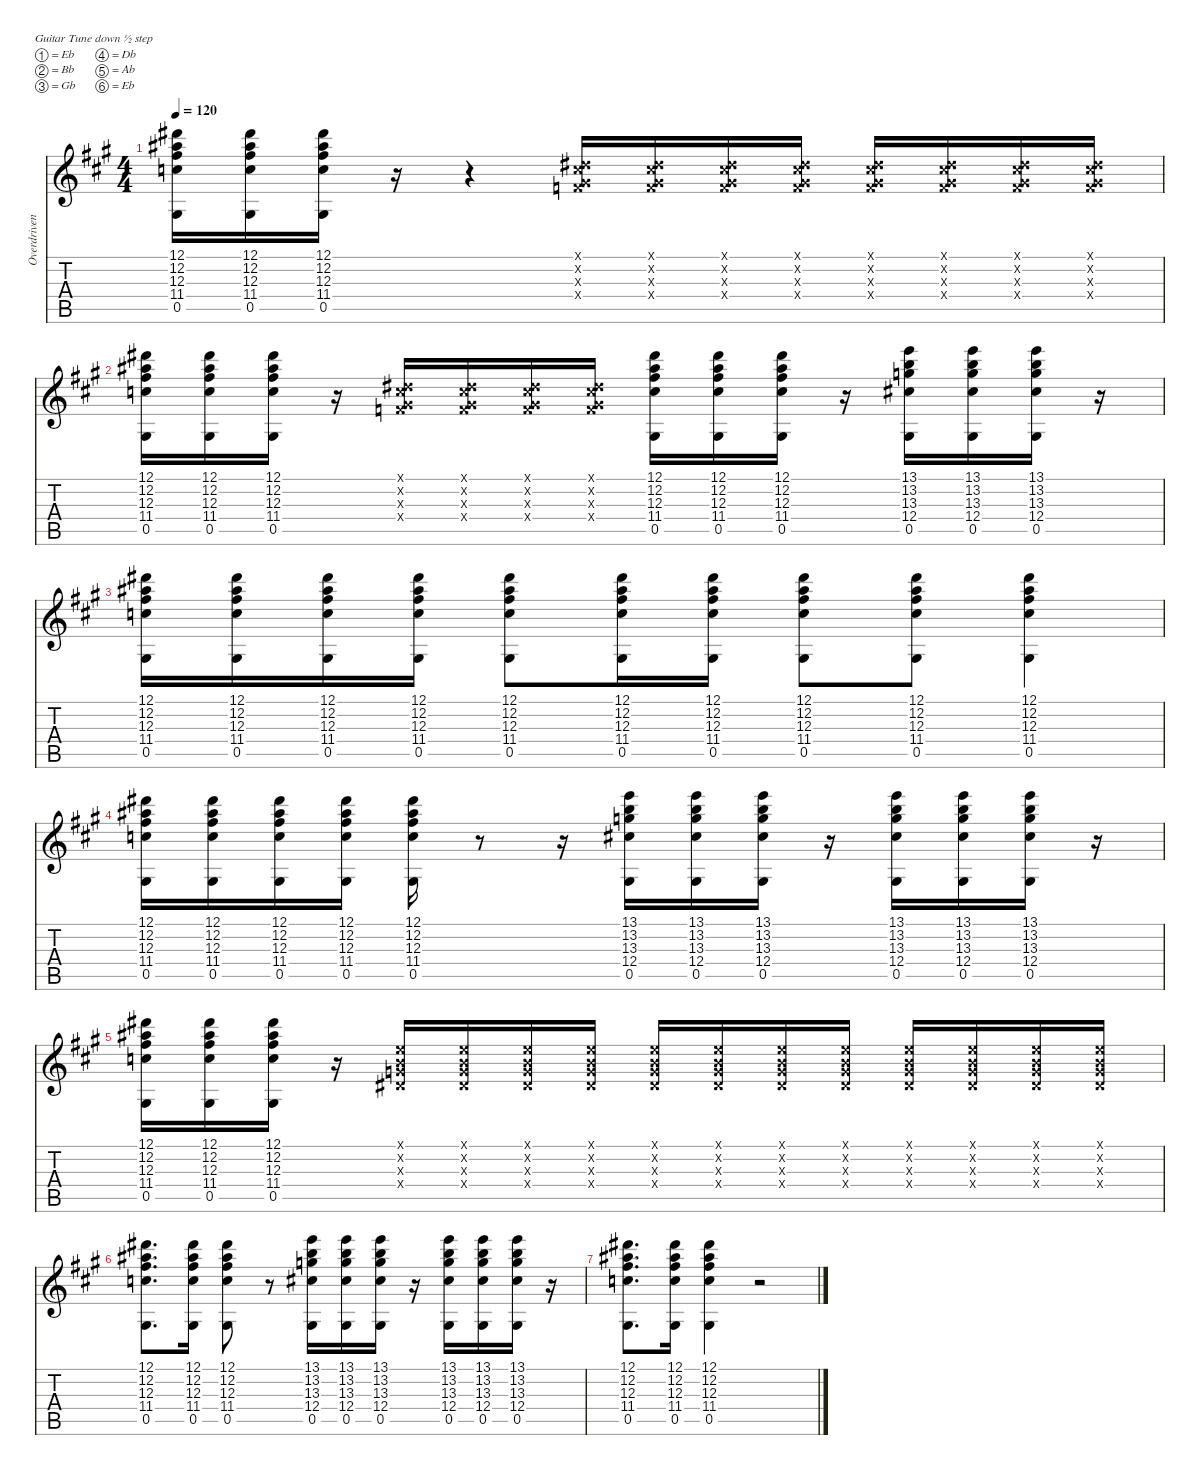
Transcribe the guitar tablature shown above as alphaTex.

\defaultSystemsLayout 4
\hideDynamics
\bracketExtendMode nobrackets
\otherSystemsTrackNameOrientation horizontal
\track ("Overdriven Gtr. Tuned Down 1/2 Step" "Overdriven") {instrument overdrivenguitar}
\staff {score tabs}
\tuning (Eb4 Bb3 Gb3 Db3 Ab2 Eb2)
\ts (4 4)
\tempo 120
\clef g2
\ks a
(12.1{acc #} 12.2{acc #} 12.3{acc #} 11.4{acc forcenatural} 0.5{acc #}).16{dy mf beam Down} (12.1{acc #} 12.2{acc #} 12.3{acc #} 11.4{acc forcenatural} 0.5{acc #}).16{beam Down} (12.1{acc #} 12.2{acc #} 12.3{acc #} 11.4{acc forcenatural} 0.5{acc #}).16{beam Down} r.16{beam Down} r.4{beam Down} (0.1{x acc #} 2.2{x acc forcenatural} 2.3{x acc #} 4.4{x acc forcenatural}).16{beam Up} (0.1{x acc #} 2.2{x acc forcenatural} 2.3{x acc #} 4.4{x acc forcenatural}).16{beam Up} (0.1{x acc #} 2.2{x acc forcenatural} 2.3{x acc #} 4.4{x acc forcenatural}).16{beam Up} (0.1{x acc #} 2.2{x acc forcenatural} 2.3{x acc #} 4.4{x acc forcenatural}).16{beam Up} (0.1{x acc #} 2.2{x acc forcenatural} 2.3{x acc #} 4.4{x acc forcenatural}).16{beam Up} (0.1{x acc #} 2.2{x acc forcenatural} 2.3{x acc #} 4.4{x acc forcenatural}).16{beam Up} (0.1{x acc #} 2.2{x acc forcenatural} 2.3{x acc #} 4.4{x acc forcenatural}).16{beam Up} (0.1{x acc #} 2.2{x acc forcenatural} 2.3{x acc #} 4.4{x acc forcenatural}).16{beam Up} |
(12.1{acc #} 12.2{acc #} 12.3{acc #} 11.4{acc forcenatural} 0.5{acc #}).16{beam Down} (12.1{acc #} 12.2{acc #} 12.3{acc #} 11.4{acc forcenatural} 0.5{acc #}).16{beam Down} (12.1{acc #} 12.2{acc #} 12.3{acc #} 11.4{acc forcenatural} 0.5{acc #}).16{beam Down} r.16{beam Down} (0.1{x acc #} 2.2{x acc forcenatural} 2.3{x acc #} 4.4{x acc forcenatural}).16{beam Up} (0.1{x acc #} 2.2{x acc forcenatural} 2.3{x acc #} 4.4{x acc forcenatural}).16{beam Up} (0.1{x acc #} 2.2{x acc forcenatural} 2.3{x acc #} 4.4{x acc forcenatural}).16{beam Up} (0.1{x acc #} 2.2{x acc forcenatural} 2.3{x acc #} 4.4{x acc forcenatural}).16{beam Up} (12.1{acc #} 12.2{acc #} 12.3{acc #} 11.4{acc forcenatural} 0.5{acc #}).16{beam Down} (12.1{acc #} 12.2{acc #} 12.3{acc #} 11.4{acc forcenatural} 0.5{acc #}).16{beam Down} (12.1{acc #} 12.2{acc #} 12.3{acc #} 11.4{acc forcenatural} 0.5{acc #}).16{beam Down} r.16{beam Down} (13.1{acc forcenatural} 13.2{acc forcenatural} 13.3{acc forcenatural} 12.4{acc #} 0.5{acc #}).16{beam Down} (13.1{acc forcenatural} 13.2{acc forcenatural} 13.3{acc forcenatural} 12.4{acc #} 0.5{acc #}).16{beam Down} (13.1{acc forcenatural} 13.2{acc forcenatural} 13.3{acc forcenatural} 12.4{acc #} 0.5{acc #}).16{beam Down} r.16{beam Down} |
(12.1{acc #} 12.2{acc #} 12.3{acc #} 11.4{acc forcenatural} 0.5{acc #}).16{beam Down} (12.1{acc #} 12.2{acc #} 12.3{acc #} 11.4{acc forcenatural} 0.5{acc #}).16{beam Down} (12.1{acc #} 12.2{acc #} 12.3{acc #} 11.4{acc forcenatural} 0.5{acc #}).16{beam Down} (12.1{acc #} 12.2{acc #} 12.3{acc #} 11.4{acc forcenatural} 0.5{acc #}).16{beam Down} (12.1{acc #} 12.2{acc #} 12.3{acc #} 11.4{acc forcenatural} 0.5{acc #}).8{beam Down} (12.1{acc #} 12.2{acc #} 12.3{acc #} 11.4{acc forcenatural} 0.5{acc #}).16{beam Down} (12.1{acc #} 12.2{acc #} 12.3{acc #} 11.4{acc forcenatural} 0.5{acc #}).16{beam Down} (12.1{acc #} 12.2{acc #} 12.3{acc #} 11.4{acc forcenatural} 0.5{acc #}).8{beam Down} (12.1{acc #} 12.2{acc #} 12.3{acc #} 11.4{acc forcenatural} 0.5{acc #}).8{beam Down} (12.1{acc #} 12.2{acc #} 12.3{acc #} 11.4{acc forcenatural} 0.5{acc #}).4{beam Down} |
(12.1{acc #} 12.2{acc #} 12.3{acc #} 11.4{acc forcenatural} 0.5{acc #}).16{beam Down} (12.1{acc #} 12.2{acc #} 12.3{acc #} 11.4{acc forcenatural} 0.5{acc #}).16{beam Down} (12.1{acc #} 12.2{acc #} 12.3{acc #} 11.4{acc forcenatural} 0.5{acc #}).16{beam Down} (12.1{acc #} 12.2{acc #} 12.3{acc #} 11.4{acc forcenatural} 0.5{acc #}).16{beam Down} (12.1{acc #} 12.2{acc #} 12.3{acc #} 11.4{acc forcenatural} 0.5{acc #}).16{beam Down} r.8{beam Down} r.16{beam Down} (13.1{acc forcenatural} 13.2{acc forcenatural} 13.3{acc forcenatural} 12.4{acc #} 0.5{acc #}).16{beam Down} (13.1{acc forcenatural} 13.2{acc forcenatural} 13.3{acc forcenatural} 12.4{acc #} 0.5{acc #}).16{beam Down} (13.1{acc forcenatural} 13.2{acc forcenatural} 13.3{acc forcenatural} 12.4{acc #} 0.5{acc #}).16{beam Down} r.16{beam Down} (13.1{acc forcenatural} 13.2{acc forcenatural} 13.3{acc forcenatural} 12.4{acc #} 0.5{acc #}).16{beam Down} (13.1{acc forcenatural} 13.2{acc forcenatural} 13.3{acc forcenatural} 12.4{acc #} 0.5{acc #}).16{beam Down} (13.1{acc forcenatural} 13.2{acc forcenatural} 13.3{acc forcenatural} 12.4{acc #} 0.5{acc #}).16{beam Down} r.16{beam Down} |
(12.1{acc #} 12.2{acc #} 12.3{acc #} 11.4{acc forcenatural} 0.5{acc #}).16{beam Down} (12.1{acc #} 12.2{acc #} 12.3{acc #} 11.4{acc forcenatural} 0.5{acc #}).16{beam Down} (12.1{acc #} 12.2{acc #} 12.3{acc #} 11.4{acc forcenatural} 0.5{acc #}).16{beam Down} r.16{beam Down} (1.1{x acc forcenatural} 1.2{x acc forcenatural} 1.3{x acc forcenatural} 2.4{x acc #}).16{beam Up} (1.1{x acc forcenatural} 1.2{x acc forcenatural} 1.3{x acc forcenatural} 2.4{x acc #}).16{beam Up} (1.1{x acc forcenatural} 1.2{x acc forcenatural} 1.3{x acc forcenatural} 2.4{x acc #}).16{beam Up} (1.1{x acc forcenatural} 1.2{x acc forcenatural} 1.3{x acc forcenatural} 2.4{x acc #}).16{beam Up} (1.1{x acc forcenatural} 1.2{x acc forcenatural} 1.3{x acc forcenatural} 2.4{x acc #}).16{beam Up} (1.1{x acc forcenatural} 1.2{x acc forcenatural} 1.3{x acc forcenatural} 2.4{x acc #}).16{beam Up} (1.1{x acc forcenatural} 1.2{x acc forcenatural} 1.3{x acc forcenatural} 2.4{x acc #}).16{beam Up} (1.1{x acc forcenatural} 1.2{x acc forcenatural} 1.3{x acc forcenatural} 2.4{x acc #}).16{beam Up} (1.1{x acc forcenatural} 1.2{x acc forcenatural} 1.3{x acc forcenatural} 2.4{x acc #}).16{beam Up} (1.1{x acc forcenatural} 1.2{x acc forcenatural} 1.3{x acc forcenatural} 2.4{x acc #}).16{beam Up} (1.1{x acc forcenatural} 1.2{x acc forcenatural} 1.3{x acc forcenatural} 2.4{x acc #}).16{beam Up} (1.1{x acc forcenatural} 1.2{x acc forcenatural} 1.3{x acc forcenatural} 2.4{x acc #}).16{beam Up} |
(12.1{acc #} 12.2{acc #} 12.3{acc #} 11.4{acc forcenatural} 0.5{acc #}).8{d beam Down} (12.1{acc #} 12.2{acc #} 12.3{acc #} 11.4{acc forcenatural} 0.5{acc #}).16{beam Down} (12.1{acc #} 12.2{acc #} 12.3{acc #} 11.4{acc forcenatural} 0.5{acc #}).8{beam Down} r.8{beam Down} (13.1{acc forcenatural} 13.2{acc forcenatural} 13.3{acc forcenatural} 12.4{acc #} 0.5{acc #}).16{beam Down} (13.1{acc forcenatural} 13.2{acc forcenatural} 13.3{acc forcenatural} 12.4{acc #} 0.5{acc #}).16{beam Down} (13.1{acc forcenatural} 13.2{acc forcenatural} 13.3{acc forcenatural} 12.4{acc #} 0.5{acc #}).16{beam Down} r.16{beam Down} (13.1{acc forcenatural} 13.2{acc forcenatural} 13.3{acc forcenatural} 12.4{acc #} 0.5{acc #}).16{beam Down} (13.1{acc forcenatural} 13.2{acc forcenatural} 13.3{acc forcenatural} 12.4{acc #} 0.5{acc #}).16{beam Down} (13.1{acc forcenatural} 13.2{acc forcenatural} 13.3{acc forcenatural} 12.4{acc #} 0.5{acc #}).16{beam Down} r.16{beam Down} |
(12.1{acc #} 12.2{acc #} 12.3{acc #} 11.4{acc forcenatural} 0.5{acc #}).8{d beam Down} (12.1{acc #} 12.2{acc #} 12.3{acc #} 11.4{acc forcenatural} 0.5{acc #}).16{beam Down} (12.1{acc #} 12.2{acc #} 12.3{acc #} 11.4{acc forcenatural} 0.5{acc #}).4{beam Down} r.2{beam Down}
